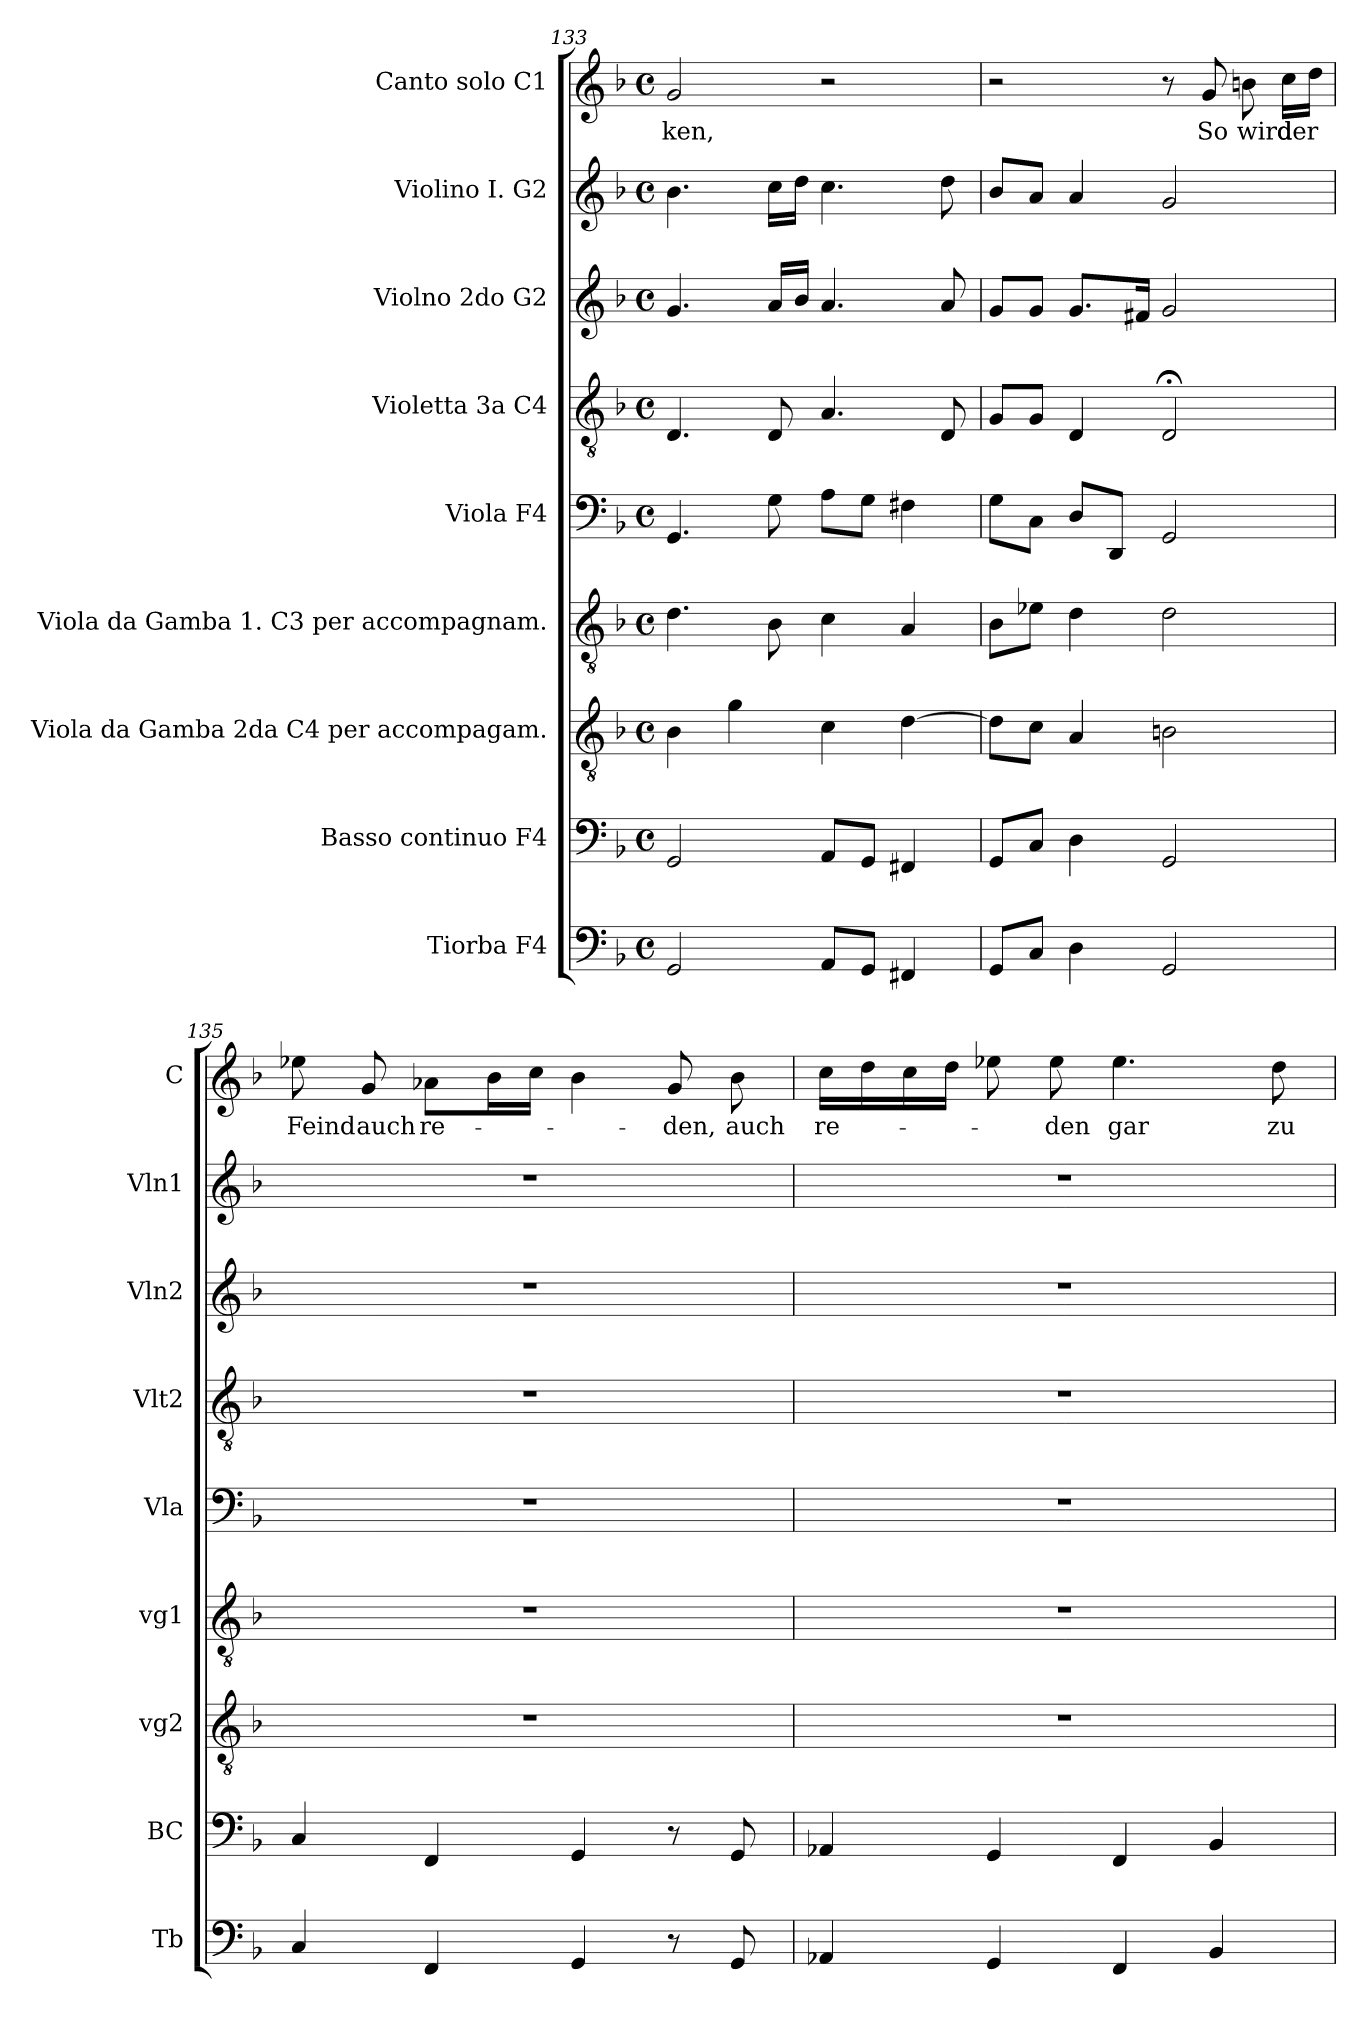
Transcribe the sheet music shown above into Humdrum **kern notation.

**kern	**kern	**kern	**kern	**kern	**kern	**kern	**kern	**kern	**text
*part9	*part8	*part7	*part6	*part5	*part4	*part3	*part2	*part1	*part1
*staff9	*staff8	*staff7	*staff6	*staff5	*staff4	*staff3	*staff2	*staff1	*staff1
*I"Tiorba F4	*I"Basso continuo F4	*I"Viola da Gamba 2da C4 per accompagam.	*I"Viola da Gamba 1. C3 per accompagnam.	*I"Viola F4	*I"Violetta 3a C4	*I"Violno 2do G2	*I"Violino I. G2	*I"Canto solo C1	*
*I'Tb	*I'BC	*I'vg2	*I'vg1	*I'Vla	*I'Vlt2	*I'Vln2	*I'Vln1	*I'C	*
*clefF4	*clefF4	*clefGv2	*clefGv2	*clefF4	*clefGv2	*clefG2	*clefG2	*clefG2	*
*k[b-]	*k[b-]	*k[b-]	*k[b-]	*k[b-]	*k[b-]	*k[b-]	*k[b-]	*k[b-]	*
*F:	*F:	*F:	*F:	*F:	*F:	*F:	*F:	*F:	*
*M4/4	*M4/4	*M4/4	*M4/4	*M4/4	*M4/4	*M4/4	*M4/4	*M4/4	*
*met(c)	*met(c)	*met(c)	*met(c)	*met(c)	*met(c)	*met(c)	*met(c)	*met(c)	*
=133	=133	=133	=133	=133	=133	=133	=133	=133	=133
!	!	!	!	!	!	!	!	!	!LO:LY:b
2GG/	2GG/	4B-\	4.d\	4.GG/	4.D/	4.g/	4.b-\	2g/	-ken,
.	.	4g\	.	.	.	.	.	.	.
.	.	.	8B-\	8G\	8D/	16a/LL	16cc\LL	.	.
.	.	.	.	.	.	16b-/JJ	16dd\JJ	.	.
8AA/L	8AA/L	4c\	4c\	8A\L	4.A/	4.a/	4.cc\	2r	.
8GG/J	8GG/J	.	.	8G\J	.	.	.	.	.
4FF#X/	4FF#X/	[4d\	4A/	4F#X\	.	.	.	.	.
.	.	.	.	.	8D/	8a/	8dd\	.	.
=134	=134	=134	=134	=134	=134	=134	=134	=134	=134
8GG/L	8GG/L	8d\L]	8B-\L	8G\L	8G/L	8g/L	8b-/L	2r	.
8C/J	8C/J	8c\J	8e-X\J	8C\J	8G/J	8g/J	8a/J	.	.
4D\	4D\	4A/	4d\	8D/L	4D/	8.g/L	4a/	.	.
.	.	.	.	8DD/J	.	.	.	.	.
.	.	.	.	.	.	16f#X/Jk	.	.	.
2GG/	2GG/	2Bn\	2d\	2GG/	2D;</	2g/	2g/	8r	.
!	!	!	!	!	!	!	!	!	!LO:LY:b
.	.	.	.	.	.	.	.	8g/	So
!	!	!	!	!	!	!	!	!	!LO:LY:b
.	.	.	.	.	.	.	.	8bn\	wird
!	!	!	!	!	!	!	!	!	!LO:LY:b
.	.	.	.	.	.	.	.	16cc\LL	der
.	.	.	.	.	.	.	.	16dd\JJ	.
=135	=135	=135	=135	=135	=135	=135	=135	=135	=135
!	!	!	!	!	!	!	!	!	!LO:LY:b
4C/	4C/	1r	1r	1r	1r	1r	1r	8ee-X\	Feind
!	!	!	!	!	!	!	!	!	!LO:LY:b
.	.	.	.	.	.	.	.	8g/	auch
!	!	!	!	!	!	!	!	!	!LO:LY:b
4FF/	4FF/	.	.	.	.	.	.	8a-X\L	re-
.	.	.	.	.	.	.	.	16b-\L	.
.	.	.	.	.	.	.	.	16cc\JJ	.
4GG/	4GG/	.	.	.	.	.	.	4b-\	.
!	!	!	!	!	!	!	!	!	!LO:LY:b
8r	8r	.	.	.	.	.	.	8g/	-den,
!	!	!	!	!	!	!	!	!	!LO:LY:b
8GG/	8GG/	.	.	.	.	.	.	8b-\	auch
!!LO:PB:g=z
=136	=136	=136	=136	=136	=136	=136	=136	=136	=136
!	!	!	!	!	!	!	!	!	!LO:LY:b
4AA-X/	4AA-X/	1r	1r	1r	1r	1r	1r	16cc\LL	re-
.	.	.	.	.	.	.	.	16dd\	.
.	.	.	.	.	.	.	.	16cc\	.
.	.	.	.	.	.	.	.	16dd\JJ	.
4GG/	4GG/	.	.	.	.	.	.	8ee-X\	.
!	!	!	!	!	!	!	!	!	!LO:LY:b
.	.	.	.	.	.	.	.	8ee-\	-den
!	!	!	!	!	!	!	!	!	!LO:LY:b
4FF/	4FF/	.	.	.	.	.	.	4.ee-\	gar
4BB-/	4BB-/	.	.	.	.	.	.	.	.
!	!	!	!	!	!	!	!	!	!LO:LY:b
.	.	.	.	.	.	.	.	8dd\	zu
=	=	=	=	=	=	=	=	=	=
*-	*-	*-	*-	*-	*-	*-	*-	*-	*-
